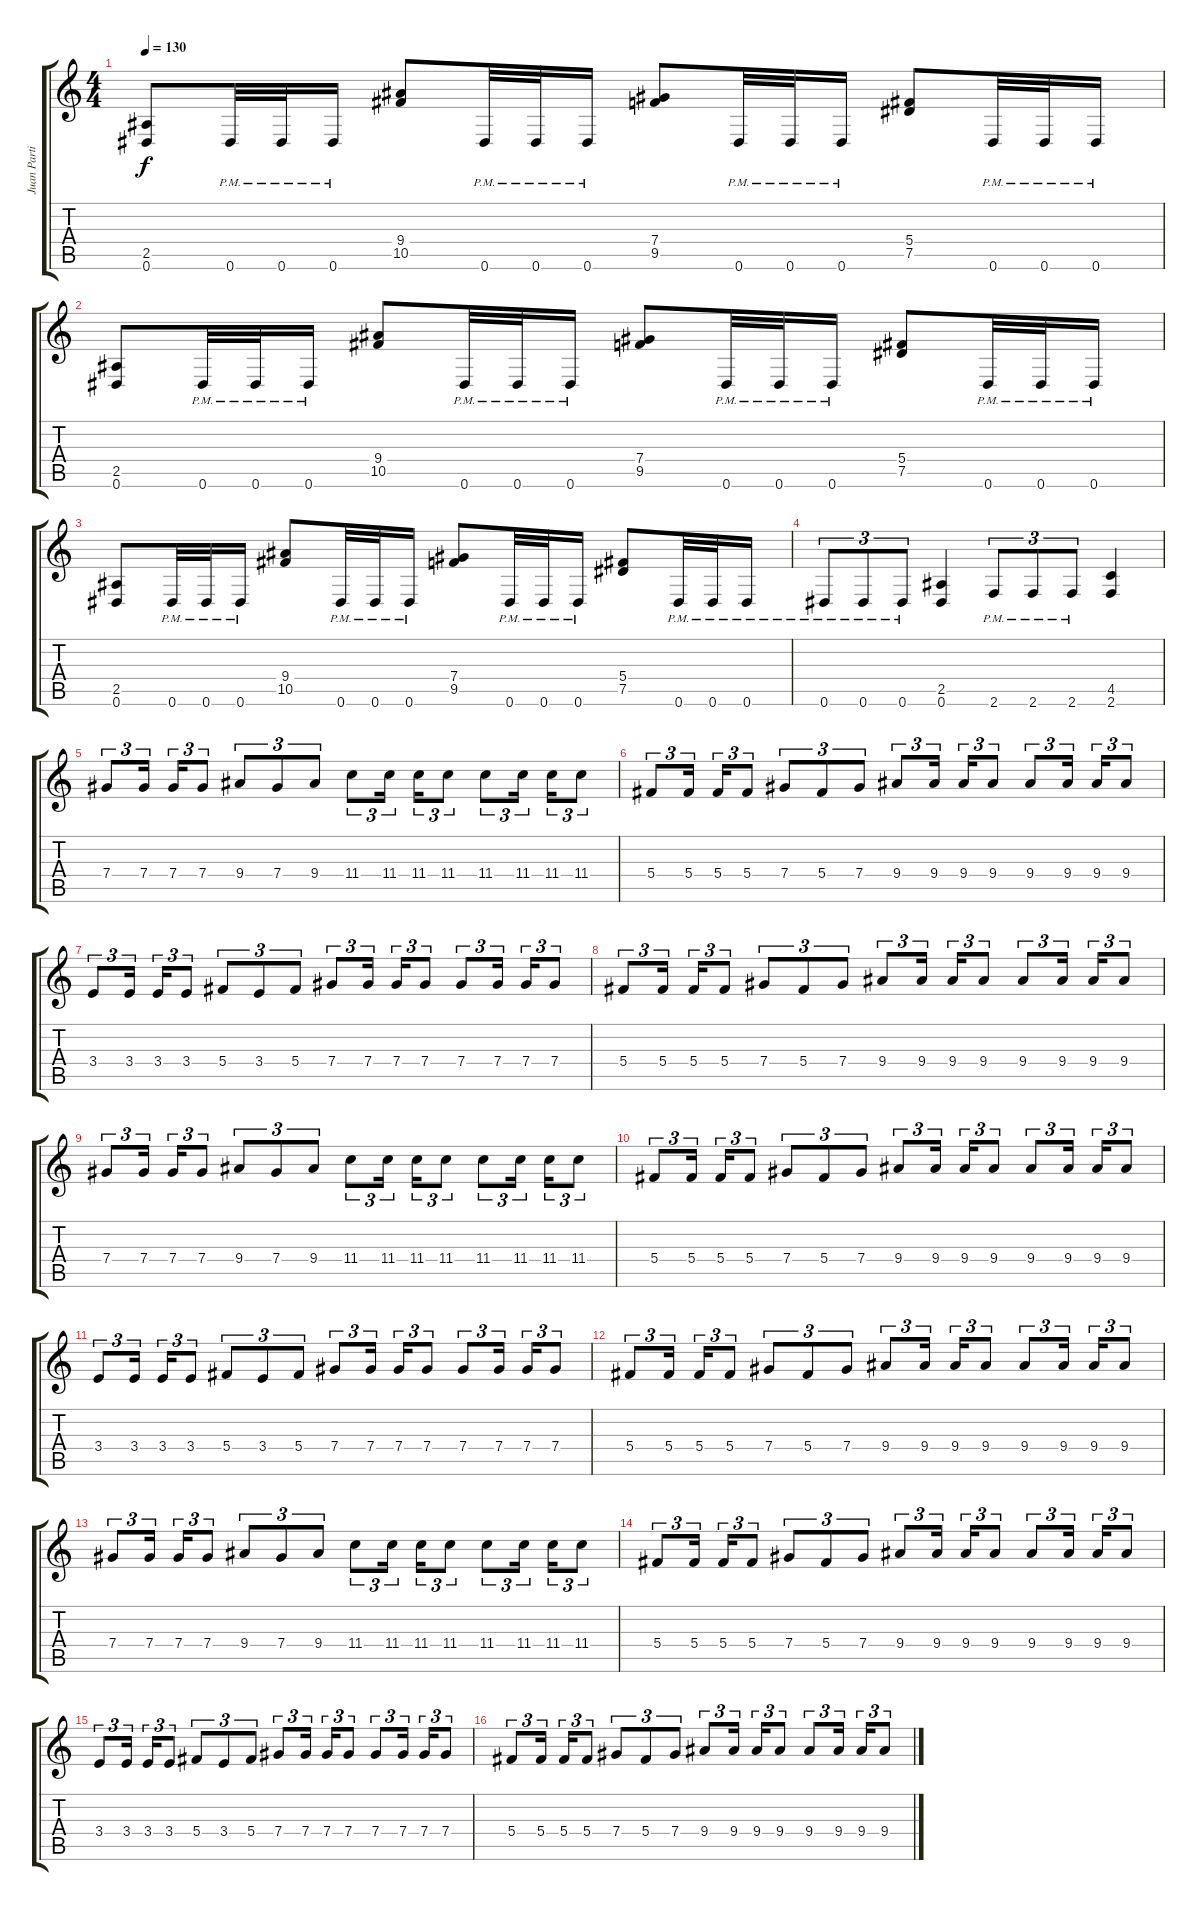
\track ("Juan Partida" "Juan Parti") {instrument distortionguitar}
\staff {score tabs}
\tuning (Eb4 Bb3 Gb3 Db3 Ab2 Eb2) {hide}
\ts (4 4)
\tempo 130
\clef g2
\ks c
(2.5 0.6).8{dy f} 0.6{pm}.32 0.6{pm}.32 0.6{pm}.16 (9.4 10.5).8 0.6{pm}.32 0.6{pm}.32 0.6{pm}.16 (7.4 9.5).8 0.6{pm}.32 0.6{pm}.32 0.6{pm}.16 (5.4 7.5).8 0.6{pm}.32 0.6{pm}.32 0.6{pm}.16 |
(2.5 0.6).8 0.6{pm}.32 0.6{pm}.32 0.6{pm}.16 (9.4 10.5).8 0.6{pm}.32 0.6{pm}.32 0.6{pm}.16 (7.4 9.5).8 0.6{pm}.32 0.6{pm}.32 0.6{pm}.16 (5.4 7.5).8 0.6{pm}.32 0.6{pm}.32 0.6{pm}.16 |
(2.5 0.6).8 0.6{pm}.32 0.6{pm}.32 0.6{pm}.16 (9.4 10.5).8 0.6{pm}.32 0.6{pm}.32 0.6{pm}.16 (7.4 9.5).8 0.6{pm}.32 0.6{pm}.32 0.6{pm}.16 (5.4 7.5).8 0.6{pm}.32 0.6{pm}.32 0.6{pm}.16 |
0.6{pm}.8{tu (3 2)} 0.6{pm}.8{tu (3 2)} 0.6{pm}.8{tu (3 2)} (2.5 0.6).4 2.6{pm}.8{tu (3 2)} 2.6{pm}.8{tu (3 2)} 2.6{pm}.8{tu (3 2)} (4.5 2.6).4 |
7.4.8{tu (3 2)} 7.4.16{tu (3 2)} 7.4.16{tu (3 2)} 7.4.8{tu (3 2)} 9.4.8{tu (3 2)} 7.4.8{tu (3 2)} 9.4.8{tu (3 2)} 11.4.8{tu (3 2)} 11.4.16{tu (3 2)} 11.4.16{tu (3 2)} 11.4.8{tu (3 2)} 11.4.8{tu (3 2)} 11.4.16{tu (3 2)} 11.4.16{tu (3 2)} 11.4.8{tu (3 2)} |
5.4.8{tu (3 2)} 5.4.16{tu (3 2)} 5.4.16{tu (3 2)} 5.4.8{tu (3 2)} 7.4.8{tu (3 2)} 5.4.8{tu (3 2)} 7.4.8{tu (3 2)} 9.4.8{tu (3 2)} 9.4.16{tu (3 2)} 9.4.16{tu (3 2)} 9.4.8{tu (3 2)} 9.4.8{tu (3 2)} 9.4.16{tu (3 2)} 9.4.16{tu (3 2)} 9.4.8{tu (3 2)} |
3.4.8{tu (3 2)} 3.4.16{tu (3 2)} 3.4.16{tu (3 2)} 3.4.8{tu (3 2)} 5.4.8{tu (3 2)} 3.4.8{tu (3 2)} 5.4.8{tu (3 2)} 7.4.8{tu (3 2)} 7.4.16{tu (3 2)} 7.4.16{tu (3 2)} 7.4.8{tu (3 2)} 7.4.8{tu (3 2)} 7.4.16{tu (3 2)} 7.4.16{tu (3 2)} 7.4.8{tu (3 2)} |
5.4.8{tu (3 2)} 5.4.16{tu (3 2)} 5.4.16{tu (3 2)} 5.4.8{tu (3 2)} 7.4.8{tu (3 2)} 5.4.8{tu (3 2)} 7.4.8{tu (3 2)} 9.4.8{tu (3 2)} 9.4.16{tu (3 2)} 9.4.16{tu (3 2)} 9.4.8{tu (3 2)} 9.4.8{tu (3 2)} 9.4.16{tu (3 2)} 9.4.16{tu (3 2)} 9.4.8{tu (3 2)} |
7.4.8{tu (3 2)} 7.4.16{tu (3 2)} 7.4.16{tu (3 2)} 7.4.8{tu (3 2)} 9.4.8{tu (3 2)} 7.4.8{tu (3 2)} 9.4.8{tu (3 2)} 11.4.8{tu (3 2)} 11.4.16{tu (3 2)} 11.4.16{tu (3 2)} 11.4.8{tu (3 2)} 11.4.8{tu (3 2)} 11.4.16{tu (3 2)} 11.4.16{tu (3 2)} 11.4.8{tu (3 2)} |
5.4.8{tu (3 2)} 5.4.16{tu (3 2)} 5.4.16{tu (3 2)} 5.4.8{tu (3 2)} 7.4.8{tu (3 2)} 5.4.8{tu (3 2)} 7.4.8{tu (3 2)} 9.4.8{tu (3 2)} 9.4.16{tu (3 2)} 9.4.16{tu (3 2)} 9.4.8{tu (3 2)} 9.4.8{tu (3 2)} 9.4.16{tu (3 2)} 9.4.16{tu (3 2)} 9.4.8{tu (3 2)} |
3.4.8{tu (3 2)} 3.4.16{tu (3 2)} 3.4.16{tu (3 2)} 3.4.8{tu (3 2)} 5.4.8{tu (3 2)} 3.4.8{tu (3 2)} 5.4.8{tu (3 2)} 7.4.8{tu (3 2)} 7.4.16{tu (3 2)} 7.4.16{tu (3 2)} 7.4.8{tu (3 2)} 7.4.8{tu (3 2)} 7.4.16{tu (3 2)} 7.4.16{tu (3 2)} 7.4.8{tu (3 2)} |
5.4.8{tu (3 2)} 5.4.16{tu (3 2)} 5.4.16{tu (3 2)} 5.4.8{tu (3 2)} 7.4.8{tu (3 2)} 5.4.8{tu (3 2)} 7.4.8{tu (3 2)} 9.4.8{tu (3 2)} 9.4.16{tu (3 2)} 9.4.16{tu (3 2)} 9.4.8{tu (3 2)} 9.4.8{tu (3 2)} 9.4.16{tu (3 2)} 9.4.16{tu (3 2)} 9.4.8{tu (3 2)} |
7.4.8{tu (3 2)} 7.4.16{tu (3 2)} 7.4.16{tu (3 2)} 7.4.8{tu (3 2)} 9.4.8{tu (3 2)} 7.4.8{tu (3 2)} 9.4.8{tu (3 2)} 11.4.8{tu (3 2)} 11.4.16{tu (3 2)} 11.4.16{tu (3 2)} 11.4.8{tu (3 2)} 11.4.8{tu (3 2)} 11.4.16{tu (3 2)} 11.4.16{tu (3 2)} 11.4.8{tu (3 2)} |
5.4.8{tu (3 2)} 5.4.16{tu (3 2)} 5.4.16{tu (3 2)} 5.4.8{tu (3 2)} 7.4.8{tu (3 2)} 5.4.8{tu (3 2)} 7.4.8{tu (3 2)} 9.4.8{tu (3 2)} 9.4.16{tu (3 2)} 9.4.16{tu (3 2)} 9.4.8{tu (3 2)} 9.4.8{tu (3 2)} 9.4.16{tu (3 2)} 9.4.16{tu (3 2)} 9.4.8{tu (3 2)} |
3.4.8{tu (3 2)} 3.4.16{tu (3 2)} 3.4.16{tu (3 2)} 3.4.8{tu (3 2)} 5.4.8{tu (3 2)} 3.4.8{tu (3 2)} 5.4.8{tu (3 2)} 7.4.8{tu (3 2)} 7.4.16{tu (3 2)} 7.4.16{tu (3 2)} 7.4.8{tu (3 2)} 7.4.8{tu (3 2)} 7.4.16{tu (3 2)} 7.4.16{tu (3 2)} 7.4.8{tu (3 2)} |
5.4.8{tu (3 2)} 5.4.16{tu (3 2)} 5.4.16{tu (3 2)} 5.4.8{tu (3 2)} 7.4.8{tu (3 2)} 5.4.8{tu (3 2)} 7.4.8{tu (3 2)} 9.4.8{tu (3 2)} 9.4.16{tu (3 2)} 9.4.16{tu (3 2)} 9.4.8{tu (3 2)} 9.4.8{tu (3 2)} 9.4.16{tu (3 2)} 9.4.16{tu (3 2)} 9.4.8{tu (3 2)}
